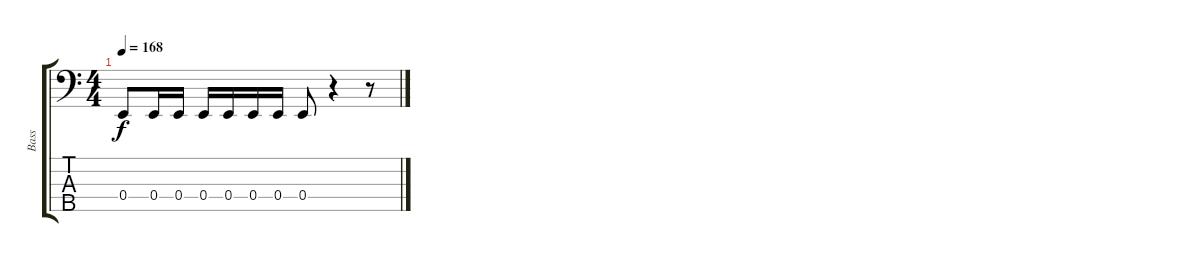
\track ("Bass" "Bass") {instrument electricbassfinger}
\staff {score tabs}
\tuning (G2 D2 A1 E1 B0) {hide}
\ts (4 4)
\tempo 168
\clef f4
\ks c
0.4.8{dy f} 0.4.16 0.4.16 0.4.16 0.4.16 0.4.16 0.4.16 0.4.8 r.4 r.8
